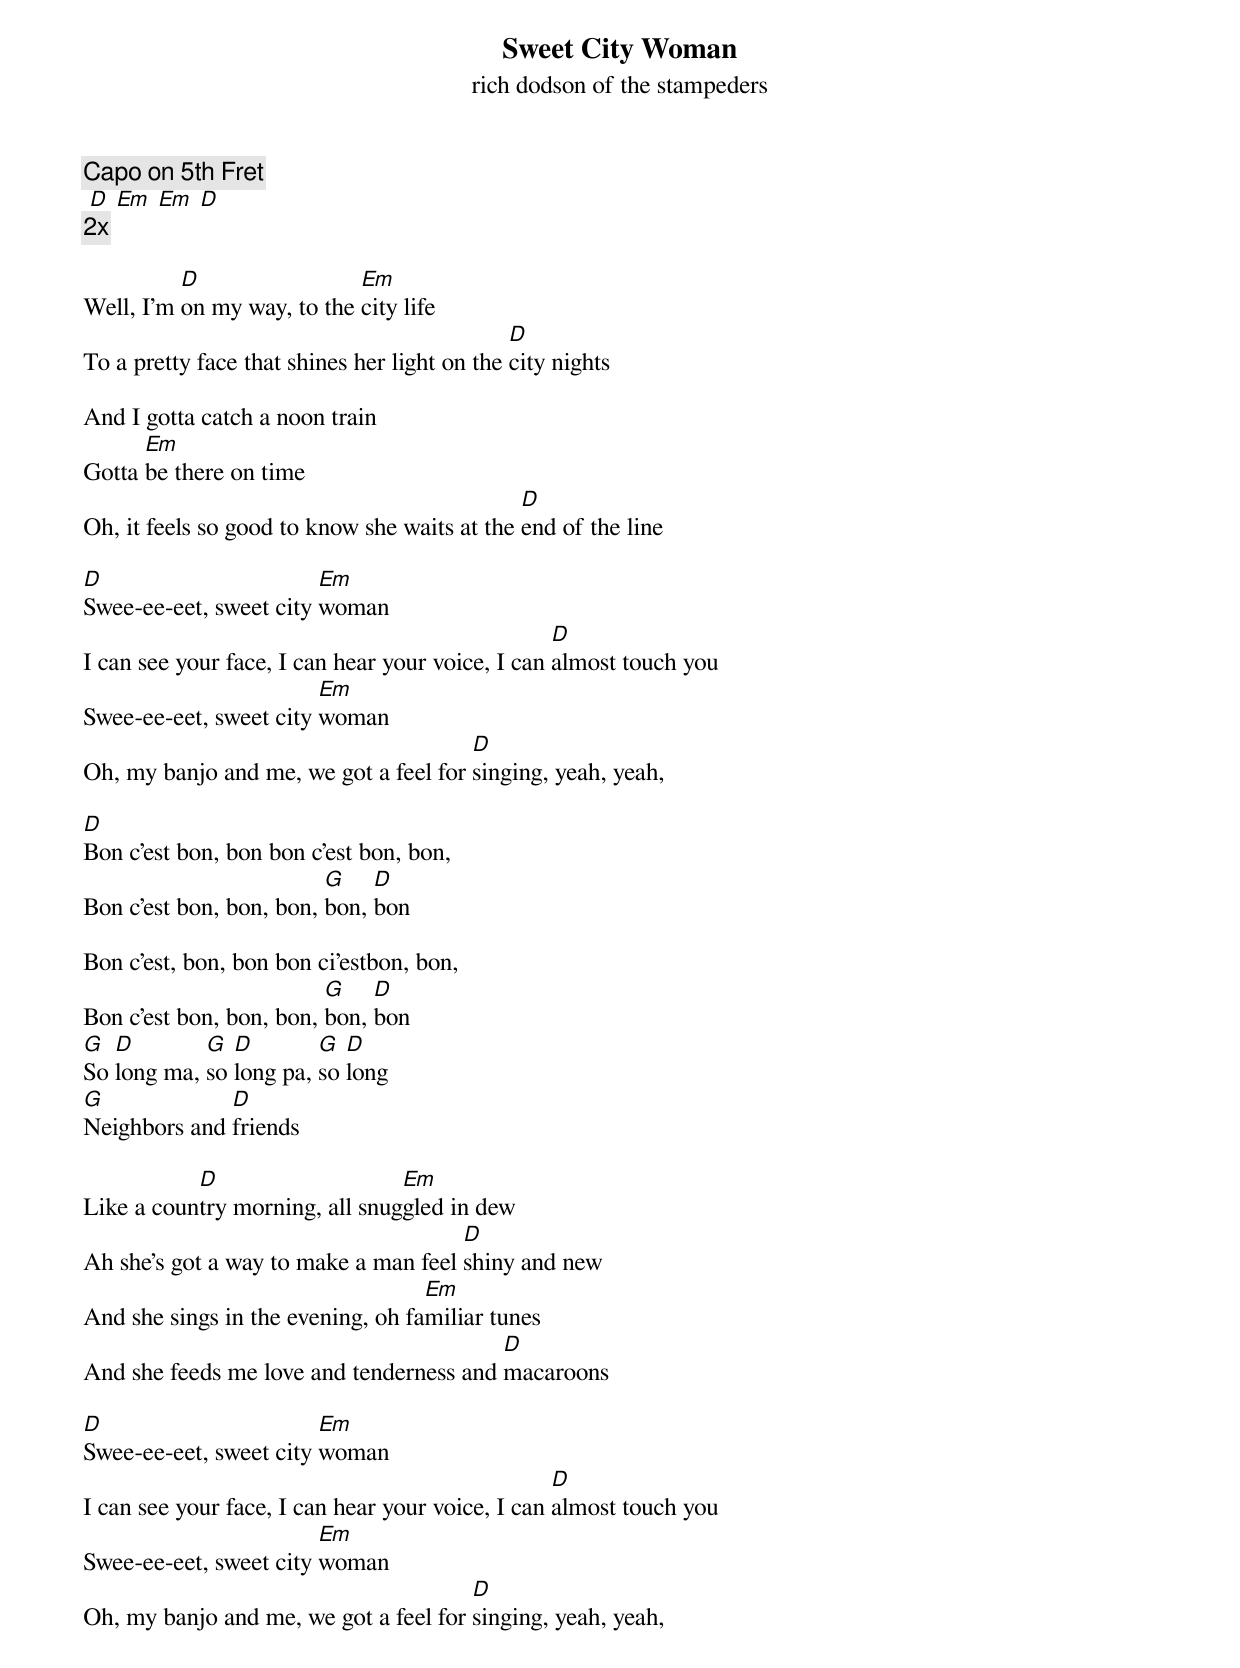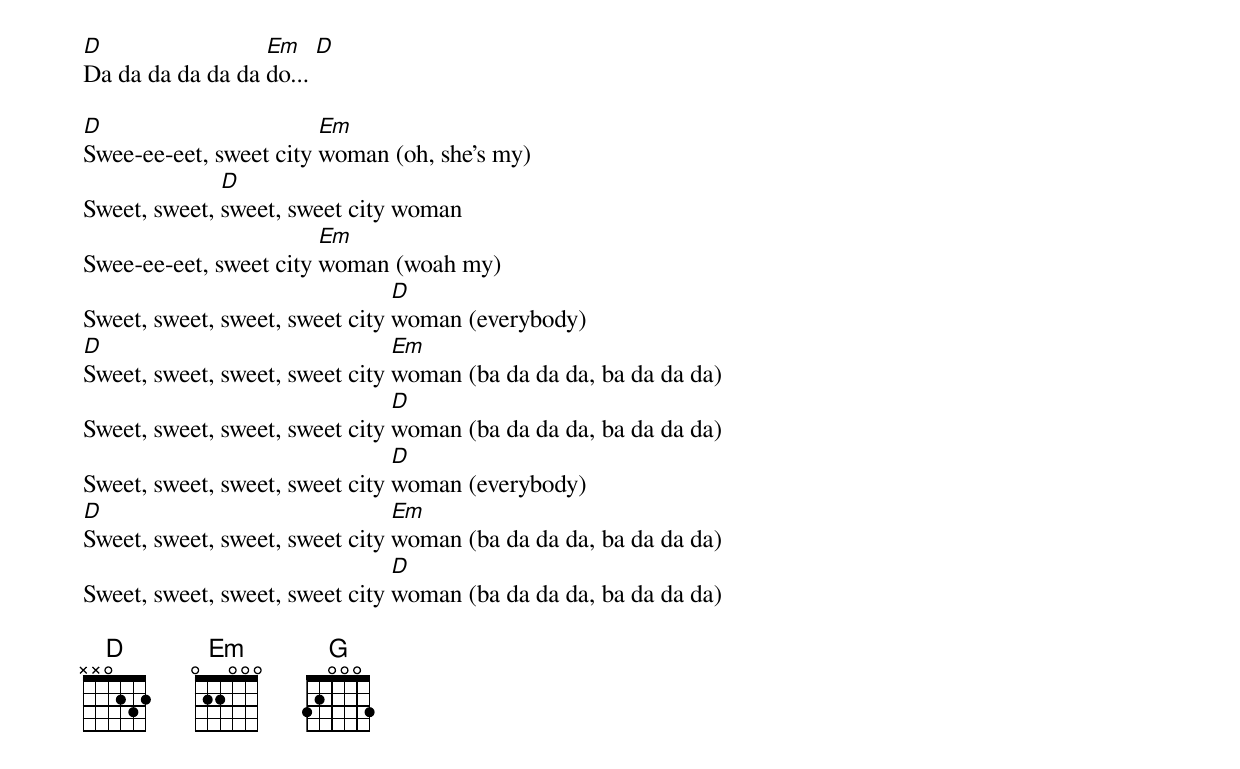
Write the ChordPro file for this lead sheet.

{title: Sweet City Woman}
{subtitle: rich dodson of the stampeders}
{c:Capo on 5th Fret}
 [D] [Em] [Em] [D]
{c:2x}

Well, I'm [D]on my way, to the [Em]city life
To a pretty face that shines her light on the [D]city nights

And I gotta catch a noon train
Gotta [Em]be there on time
Oh, it feels so good to know she waits at the [D]end of the line

[D]Swee-ee-eet, sweet city [Em]woman
I can see your face, I can hear your voice, I can [D]almost touch you
Swee-ee-eet, sweet city [Em]woman
Oh, my banjo and me, we got a feel for [D]singing, yeah, yeah,

[D]Bon c'est bon, bon bon c'est bon, bon,
Bon c'est bon, bon, bon, [G]bon, [D]bon

Bon c'est, bon, bon bon ci'estbon, bon,
Bon c'est bon, bon, bon, [G]bon, [D]bon
[G]So [D]long ma, [G]so [D]long pa, [G]so [D]long
[G]Neighbors and [D]friends

Like a coun[D]try morning, all snug[Em]gled in dew
Ah she's got a way to make a man feel [D]shiny and new
And she sings in the evening, oh fa[Em]miliar tunes
And she feeds me love and tenderness and [D]macaroons

[D]Swee-ee-eet, sweet city [Em]woman
I can see your face, I can hear your voice, I can [D]almost touch you
Swee-ee-eet, sweet city [Em]woman
Oh, my banjo and me, we got a feel for [D]singing, yeah, yeah,

[D]Da da da da da da [Em]do... [D]

[D]Swee-ee-eet, sweet city [Em]woman (oh, she's my)
Sweet, sweet, [D]sweet, sweet city woman
Swee-ee-eet, sweet city [Em]woman (woah my)
Sweet, sweet, sweet, sweet city [D]woman (everybody)
[D]Sweet, sweet, sweet, sweet city [Em]woman (ba da da da, ba da da da)
Sweet, sweet, sweet, sweet city [D]woman (ba da da da, ba da da da)
Sweet, sweet, sweet, sweet city [D]woman (everybody)
[D]Sweet, sweet, sweet, sweet city [Em]woman (ba da da da, ba da da da)
Sweet, sweet, sweet, sweet city [D]woman (ba da da da, ba da da da)

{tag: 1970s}
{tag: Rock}
